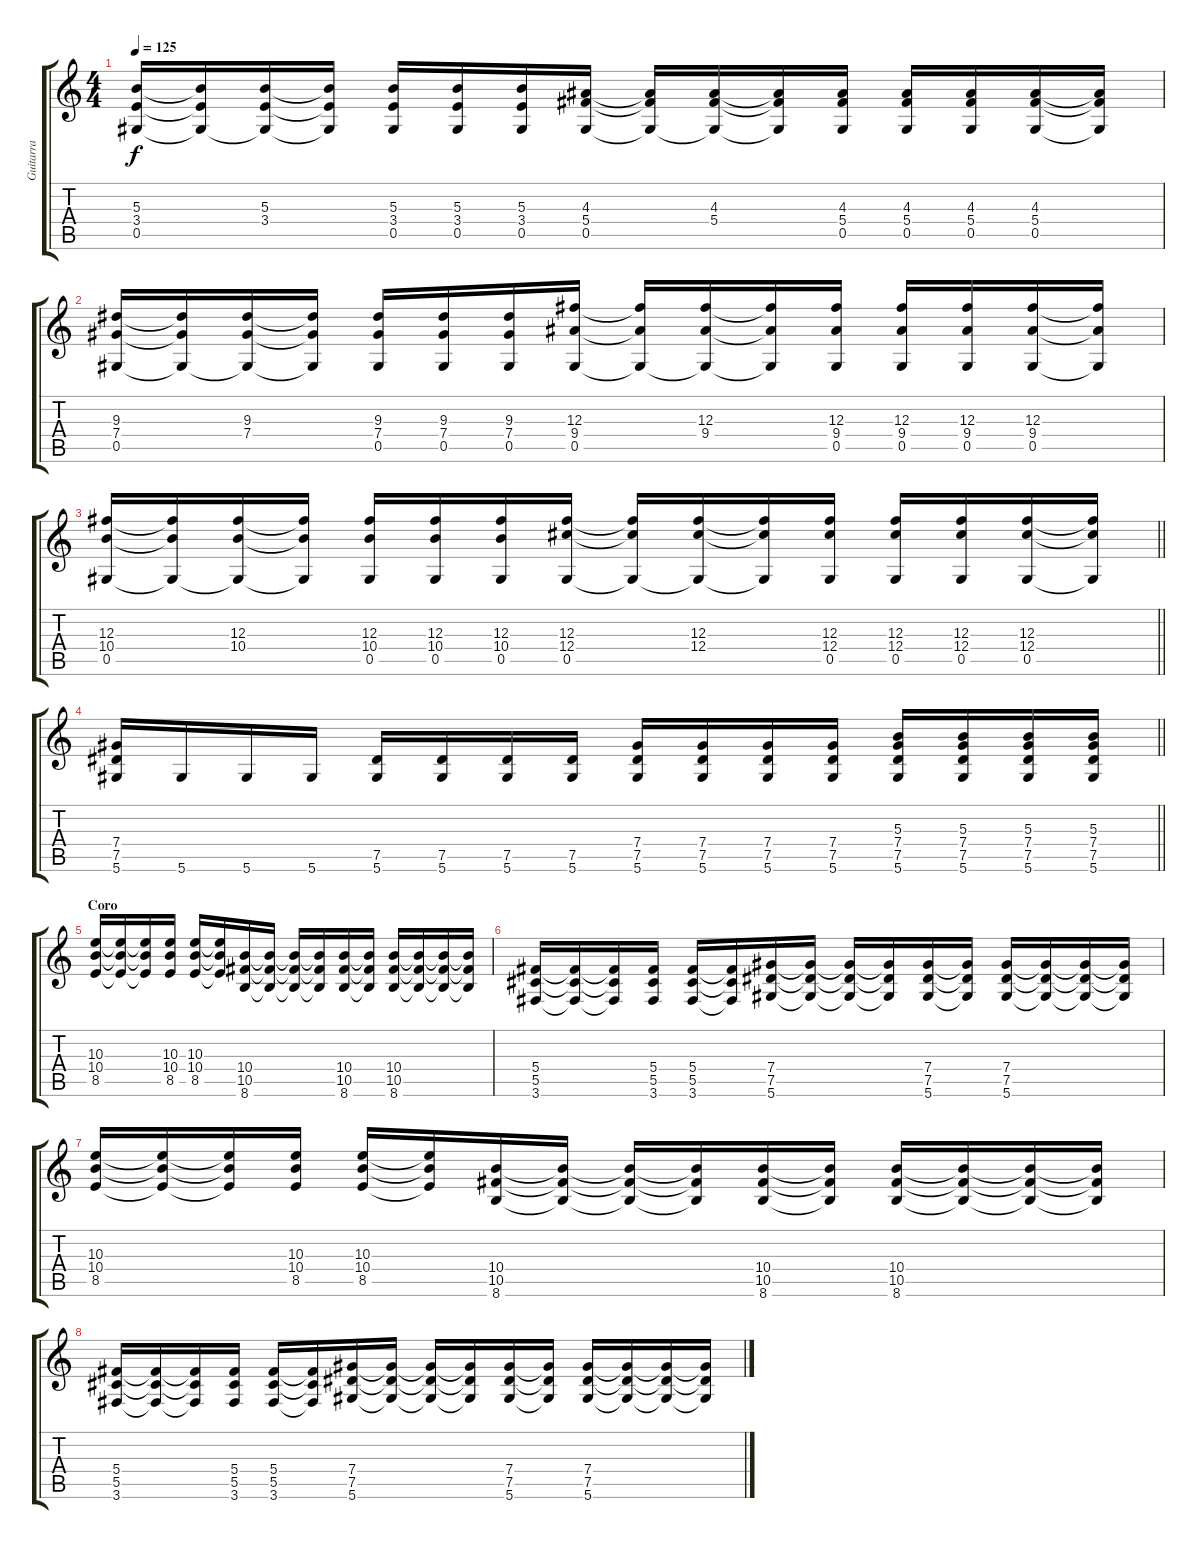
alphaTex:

\track ("Guitarra" "Guitarra") {instrument distortionguitar}
\staff {score tabs}
\tuning (Eb4 Bb3 Gb3 Db3 Ab2 Eb2) {hide}
\ts (4 4)
\tempo 125
\clef g2
\ks c
(5.3 3.4 0.5{t}).16{dy f} (5.3{t} 3.4{t} 0.5{t}).16 (5.3 3.4 0.5{t}).16 (5.3{t} 3.4{t} 0.5{t}).16 (5.3 3.4 0.5).16 (5.3 3.4 0.5).16 (5.3 3.4 0.5).16 (4.3 5.4 0.5).16 (4.3{t} 5.4{t} 0.5{t}).16 (4.3 5.4 0.5{t}).16 (4.3{t} 5.4{t} 0.5{t}).16 (4.3 5.4 0.5).16 (4.3 5.4 0.5).16 (4.3 5.4 0.5).16 (4.3 5.4 0.5).16 (4.3{t} 5.4{t} 0.5{t}).16 |
(9.3 7.4 0.5).16 (9.3{t} 7.4{t} 0.5{t}).16 (9.3 7.4 0.5{t}).16 (9.3{t} 7.4{t} 0.5{t}).16 (9.3 7.4 0.5).16 (9.3 7.4 0.5).16 (9.3 7.4 0.5).16 (12.3 9.4 0.5).16 (12.3{t} 9.4{t} 0.5{t}).16 (12.3 9.4 0.5{t}).16 (12.3{t} 9.4{t} 0.5{t}).16 (12.3 9.4 0.5).16 (12.3 9.4 0.5).16 (12.3 9.4 0.5).16 (12.3 9.4 0.5).16 (12.3{t} 9.4{t} 0.5{t}).16 |
\barLineRight lightlight
(12.3 10.4 0.5).16 (12.3{t} 10.4{t} 0.5{t}).16 (12.3 10.4 0.5{t}).16 (12.3{t} 10.4{t} 0.5{t}).16 (12.3 10.4 0.5).16 (12.3 10.4 0.5).16 (12.3 10.4 0.5).16 (12.3 12.4 0.5).16 (12.3{t} 12.4{t} 0.5{t}).16 (12.3 12.4 0.5{t}).16 (12.3{t} 12.4{t} 0.5{t}).16 (12.3 12.4 0.5).16 (12.3 12.4 0.5).16 (12.3 12.4 0.5).16 (12.3 12.4 0.5).16 (12.3{t} 12.4{t} 0.5{t}).16 |
\barLineRight lightlight
(7.4 7.5 5.6).16 5.6.16 5.6.16 5.6.16 (7.5 5.6).16 (7.5 5.6).16 (7.5 5.6).16 (7.5 5.6).16 (7.4 7.5 5.6).16 (7.4 7.5 5.6).16 (7.4 7.5 5.6).16 (7.4 7.5 5.6).16 (5.3 7.4 7.5 5.6).16 (5.3 7.4 7.5 5.6).16 (5.3 7.4 7.5 5.6).16 (5.3 7.4 7.5 5.6).16 |
\section ("" "Coro")
(10.3 10.4 8.5).16 (10.3{t} 10.4{t} 8.5{t}).16 (10.3{t} 10.4{t} 8.5{t}).16 (10.3 10.4 8.5).16 (10.3 10.4 8.5).16 (10.3{t} 10.4{t} 8.5{t}).16 (10.4 10.5 8.6).16 (10.4{t} 10.5{t} 8.6{t}).16 (10.4{t} 10.5{t} 8.6{t}).16 (10.4{t} 10.5{t} 8.6{t}).16 (10.4 10.5 8.6).16 (10.4{t} 10.5{t} 8.6{t}).16 (10.4 10.5 8.6).16 (10.4{t} 10.5{t} 8.6{t}).16 (10.4{t} 10.5{t} 8.6{t}).16 (10.4{t} 10.5{t} 8.6{t}).16 |
(5.4 5.5 3.6).16 (5.4{t} 5.5{t} 3.6{t}).16 (5.4{t} 5.5{t} 3.6{t}).16 (5.4 5.5 3.6).16 (5.4 5.5 3.6).16 (5.4{t} 5.5{t} 3.6{t}).16 (7.4 7.5 5.6).16 (7.4{t} 7.5{t} 5.6{t}).16 (7.4{t} 7.5{t} 5.6{t}).16 (7.4{t} 7.5{t} 5.6{t}).16 (7.4 7.5 5.6).16 (7.4{t} 7.5{t} 5.6{t}).16 (7.4 7.5 5.6).16 (7.4{t} 7.5{t} 5.6{t}).16 (7.4{t} 7.5{t} 5.6{t}).16 (7.4{t} 7.5{t} 5.6{t}).16 |
(10.3 10.4 8.5).16 (10.3{t} 10.4{t} 8.5{t}).16 (10.3{t} 10.4{t} 8.5{t}).16 (10.3 10.4 8.5).16 (10.3 10.4 8.5).16 (10.3{t} 10.4{t} 8.5{t}).16 (10.4 10.5 8.6).16 (10.4{t} 10.5{t} 8.6{t}).16 (10.4{t} 10.5{t} 8.6{t}).16 (10.4{t} 10.5{t} 8.6{t}).16 (10.4 10.5 8.6).16 (10.4{t} 10.5{t} 8.6{t}).16 (10.4 10.5 8.6).16 (10.4{t} 10.5{t} 8.6{t}).16 (10.4{t} 10.5{t} 8.6{t}).16 (10.4{t} 10.5{t} 8.6{t}).16 |
(5.4 5.5 3.6).16 (5.4{t} 5.5{t} 3.6{t}).16 (5.4{t} 5.5{t} 3.6{t}).16 (5.4 5.5 3.6).16 (5.4 5.5 3.6).16 (5.4{t} 5.5{t} 3.6{t}).16 (7.4 7.5 5.6).16 (7.4{t} 7.5{t} 5.6{t}).16 (7.4{t} 7.5{t} 5.6{t}).16 (7.4{t} 7.5{t} 5.6{t}).16 (7.4 7.5 5.6).16 (7.4{t} 7.5{t} 5.6{t}).16 (7.4 7.5 5.6).16 (7.4{t} 7.5{t} 5.6{t}).16 (7.4{t} 7.5{t} 5.6{t}).16 (7.4{t} 7.5{t} 5.6{t}).16
